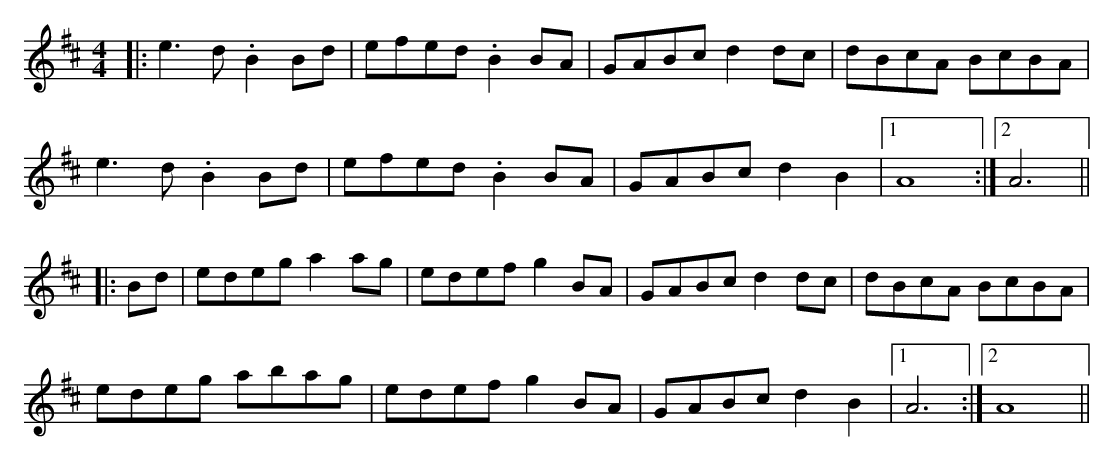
X:1
M:4/4
K:D
|:e3d .B2 Bd|efed .B2 BA|GABc d2 dc|dBcA BcBA|
e3d .B2 Bd|efed .B2 BA|GABc d2 B2|1 A8:|2 A6||
|:Bd|edeg a2ag|edef g2BA|GABc d2dc|dBcA BcBA|
edeg abag|edef g2BA|GABc d2B2|1 A6:|2 A8||
